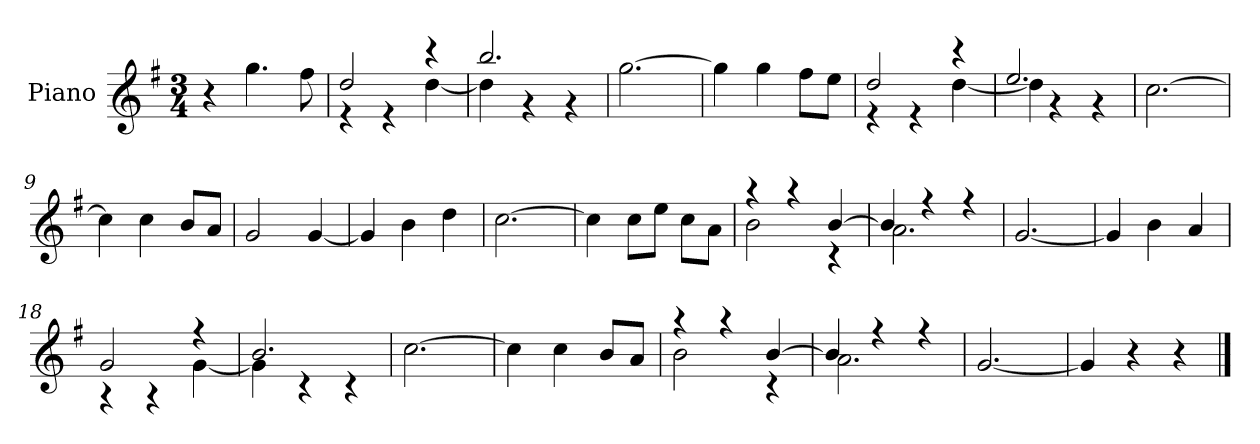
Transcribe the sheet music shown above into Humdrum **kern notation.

**kern
*part1
*staff1
*I"Piano
*I'P-no
*clefG2
*k[f#]
*M3/4
*MM180
=1
4r
4.gg\
8ff#\
=2
*^
2dd/	4r
.	4r
4r	[4dd\
=3	=3
2.bb/	4dd\]
.	4r
.	4r
*v	*v
=4
[2.gg\
=5
4gg\]
4gg\
8ff#\L
8ee\J
=6
*^
2dd/	4r
.	4r
4r	[4dd\
=7	=7
2.ee/	4dd\]
.	4r
.	4r
*v	*v
=8
[2.cc\
=9
4cc\]
4cc\
8b/L
8a/J
=10
2g/
[4g/
=11
4g/]
4b\
4dd\
!!LO:LB:g=z
=12
[2.cc\
=13
4cc\]
8cc\L
8ee\J
8cc\L
8a\J
=14
*^
4r	2b\
4r	.
[4b/	4r
=15	=15
4b/]	2.a\
4r	.
4r	.
*v	*v
=16
[2.g/
=17
4g/]
4b\
4a/
=18
*^
2g/	4r
.	4r
4r	[4g\
=19	=19
2.b/	4g\]
.	4r
.	4r
*v	*v
=20
[2.cc\
=21
4cc\]
4cc\
8b/L
8a/J
=22
*^
4r	2b\
4r	.
[4b/	4r
=23	=23
4b/]	2.a\
4r	.
4r	.
*v	*v
!!LO:LB:g=z
=24
[2.g/
=25
4g/]
4r
4r
==
*-
